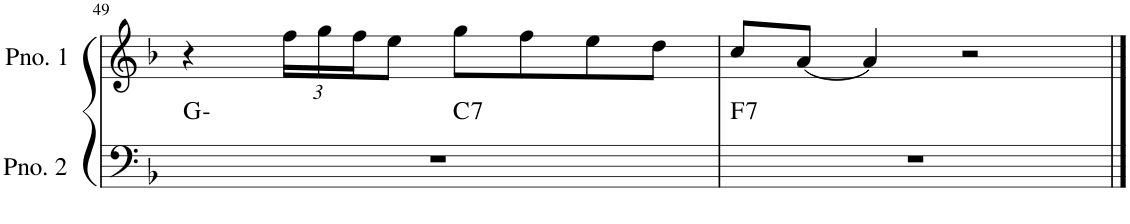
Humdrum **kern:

**kern	**harte	**kern
*part2	*part2	*part1
*staff2	*	*staff1
*I"ピアノ 2	*	*I"ピアノ 1
!!LO:PB:g=z
*clefF4	*	*clefG2
*k[b-]	*	*k[b-]
*M4/4	*	*M4/4
=49	=49	=49
*^	*	*
1r	2ryy	G:min	4r
*	*	*	*Xbrackettup
.	.	.	24ff\LL
.	.	.	24gg\
.	.	.	24ff\J
.	.	.	8ee\J
!	!	!LO:H:kt=7	!
.	2ryy	C:7	8gg\L
.	.	.	8ff\
.	.	.	8ee\
.	.	.	8dd\J
=50	=50	=50	=50
!	!	!LO:H:kt=7	!
*v	*v	*	*
1r	F:7	8cc/L
.	.	[8a/J
.	.	4a/]
.	.	2r
==	==	==
*-	*-	*-
